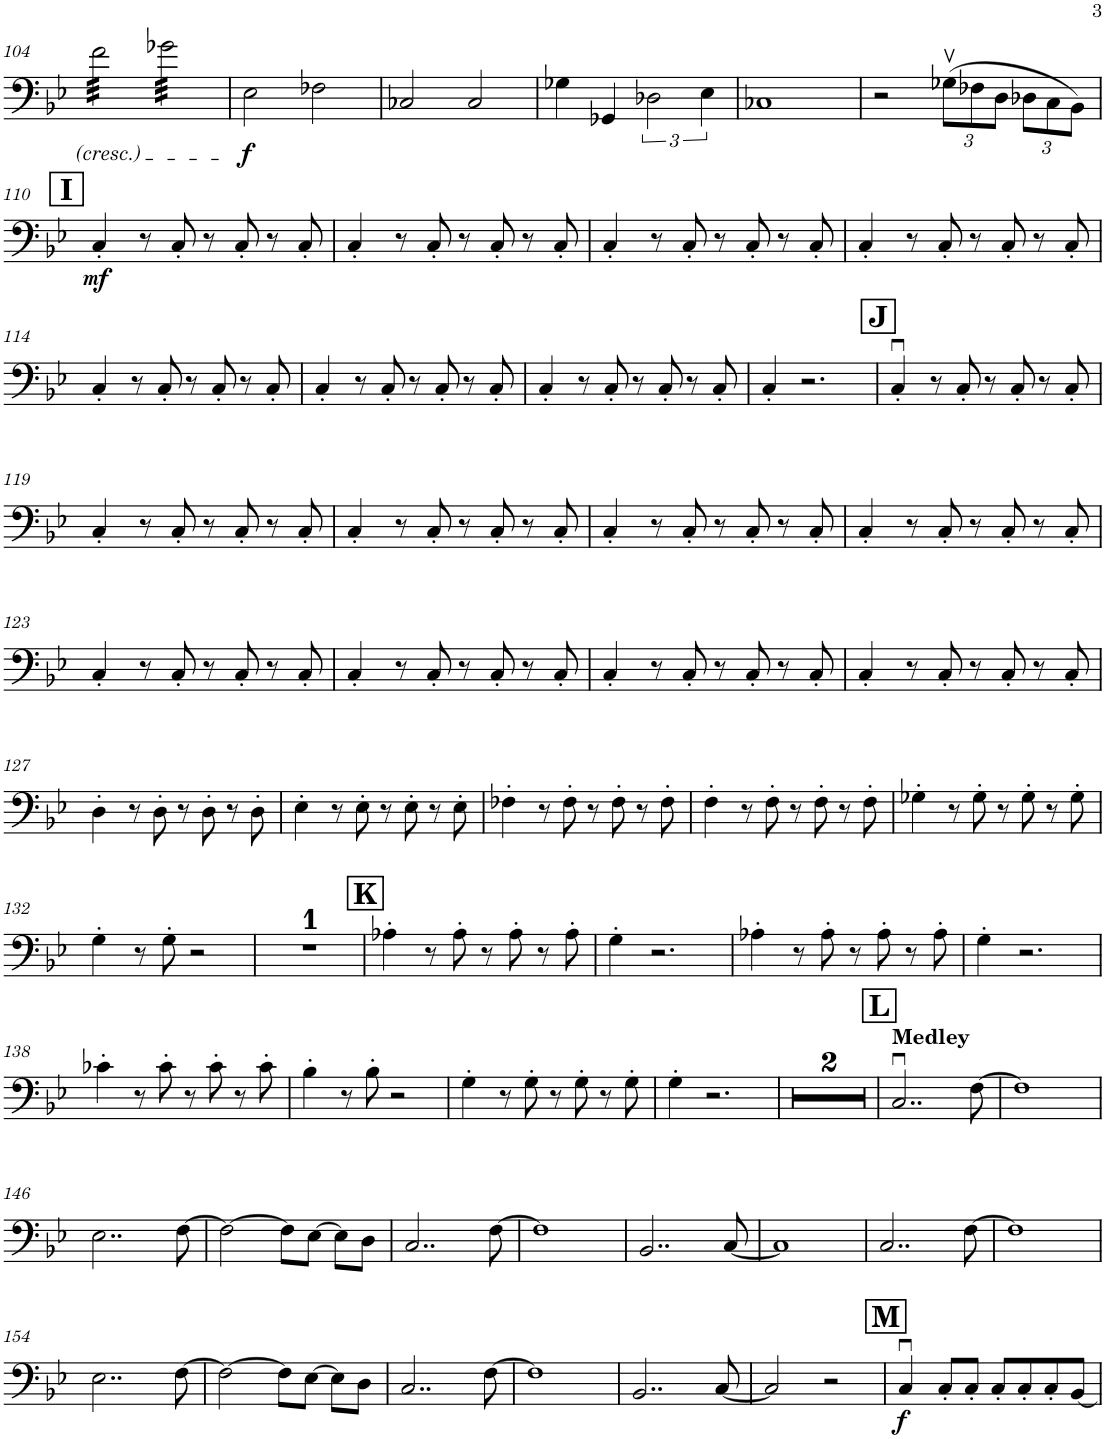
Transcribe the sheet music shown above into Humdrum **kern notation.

**kern	**dynam
*part1	*part1
*staff1	*staff1
*I"Violoncellos	*
*I'Vcs.	*
!!LO:PB:g=z
*clefF4	*
*k[b-e-]	*
*M4/4	*
=104	=104
*tremolo	*
32f\LLL	.
32f\	.
32f\	.
32f\	.
32f\	.
32f\	.
32f\	.
32f\	.
32f\	.
32f\	.
32f\	.
32f\	.
32f\	.
32f\	.
32f\	.
32f\JJJ	.
32g-X\LLL	.
32g-X\	.
32g-X\	.
32g-X\	.
32g-X\	.
32g-X\	.
32g-X\	.
32g-X\	.
32g-X\	.
32g-X\	.
32g-X\	.
32g-X\	.
32g-X\	.
32g-X\	.
32g-X\	.
32g-X\JJJ	.
*Xtremolo	*
=105	=105
!	!LO:DY:b
2E-\	f
2F-X\	.
=106	=106
2C-X/	.
2C-/	.
=107	=107
4G-X\	.
4GG-X/	.
3D-X\	.
6E-\	.
=108	=108
1C-X	.
=109	=109
2r	.
*Xbrackettup	*
(12G-Xv\L	.
12F-X\	.
12D\J	.
12D-X\L	.
12C\	.
12BB-\J)	.
!!LO:LB:g=z
!!LO:REH:place=s1:a:B:cj:fs=14:t=I
=110	=110
!	!LO:DY:b
4C'/	mf
8r	.
8C'/	.
8r	.
8C'/	.
8r	.
8C'/	.
=111	=111
4C'/	.
8r	.
8C'/	.
8r	.
8C'/	.
8r	.
8C'/	.
=112	=112
4C'/	.
8r	.
8C'/	.
8r	.
8C'/	.
8r	.
8C'/	.
=113	=113
4C'/	.
8r	.
8C'/	.
8r	.
8C'/	.
8r	.
8C'/	.
!!LO:LB:g=z
=114	=114
4C'/	.
8r	.
8C'/	.
8r	.
8C'/	.
8r	.
8C'/	.
=115	=115
4C'/	.
8r	.
8C'/	.
8r	.
8C'/	.
8r	.
8C'/	.
=116	=116
4C'/	.
8r	.
8C'/	.
8r	.
8C'/	.
8r	.
8C'/	.
=117	=117
4C'/	.
2.r	.
!!LO:REH:place=s1:a:B:cj:fs=14:t=J
=118	=118
4Cu'/	.
8r	.
8C'/	.
8r	.
8C'/	.
8r	.
8C'/	.
!!LO:LB:g=z
=119	=119
4C'/	.
8r	.
8C'/	.
8r	.
8C'/	.
8r	.
8C'/	.
=120	=120
4C'/	.
8r	.
8C'/	.
8r	.
8C'/	.
8r	.
8C'/	.
=121	=121
4C'/	.
8r	.
8C'/	.
8r	.
8C'/	.
8r	.
8C'/	.
=122	=122
4C'/	.
8r	.
8C'/	.
8r	.
8C'/	.
8r	.
8C'/	.
!!LO:LB:g=z
=123	=123
4C'/	.
8r	.
8C'/	.
8r	.
8C'/	.
8r	.
8C'/	.
=124	=124
4C'/	.
8r	.
8C'/	.
8r	.
8C'/	.
8r	.
8C'/	.
=125	=125
4C'/	.
8r	.
8C'/	.
8r	.
8C'/	.
8r	.
8C'/	.
=126	=126
4C'/	.
8r	.
8C'/	.
8r	.
8C'/	.
8r	.
8C'/	.
!!LO:LB:g=z
=127	=127
4D'\	.
8r	.
8D'\	.
8r	.
8D'\	.
8r	.
8D'\	.
=128	=128
4E-'\	.
8r	.
8E-'\	.
8r	.
8E-'\	.
8r	.
8E-'\	.
=129	=129
4F-X'\	.
8r	.
8F-'\	.
8r	.
8F-'\	.
8r	.
8F-'\	.
=130	=130
4F'\	.
8r	.
8F'\	.
8r	.
8F'\	.
8r	.
8F'\	.
=131	=131
4G-X'\	.
8r	.
8G-'\	.
8r	.
8G-'\	.
8r	.
8G-'\	.
!!LO:LB:g=z
=132	=132
4G'\	.
8r	.
8G'\	.
2r	.
=133	=133
1r	.
!!LO:REH:place=s1:a:B:cj:fs=14:t=K
=134	=134
4A-X'\	.
8r	.
8A-'\	.
8r	.
8A-'\	.
8r	.
8A-'\	.
=135	=135
4G'\	.
2.r	.
=136	=136
4A-X'\	.
8r	.
8A-'\	.
8r	.
8A-'\	.
8r	.
8A-'\	.
=137	=137
4G'\	.
2.r	.
!!LO:LB:g=z
=138	=138
4c-X'\	.
8r	.
8c-'\	.
8r	.
8c-'\	.
8r	.
8c-'\	.
=139	=139
4B-'\	.
8r	.
8B-'\	.
2r	.
=140	=140
4G'\	.
8r	.
8G'\	.
8r	.
8G'\	.
8r	.
8G'\	.
=141	=141
4G'\	.
2.r	.
=142	=142
1r	.
=143	=143
1r	.
!!LO:REH:place=s1:a:B:cj:fs=14:t=L
=144	=144
!LO:TX:a:B:t=Medley	!
2..Cu/	.
[8F\	.
=145	=145
1F]	.
!!LO:LB:g=z
=146	=146
2..E-\	.
[8F\	.
=147	=147
2F\_	.
8F\L]	.
[8E-\J	.
8E-\L]	.
8D\J	.
=148	=148
2..C/	.
[8F\	.
=149	=149
1F]	.
=150	=150
2..BB-/	.
[8C/	.
=151	=151
1C]	.
=152	=152
2..C/	.
[8F\	.
=153	=153
1F]	.
!!LO:LB:g=z
=154	=154
2..E-\	.
[8F\	.
=155	=155
2F\_	.
8F\L]	.
[8E-\J	.
8E-\L]	.
8D\J	.
=156	=156
2..C/	.
[8F\	.
=157	=157
1F]	.
=158	=158
2..BB-/	.
[8C/	.
=159	=159
2C/]	.
2r	.
=	=
*-	*-
